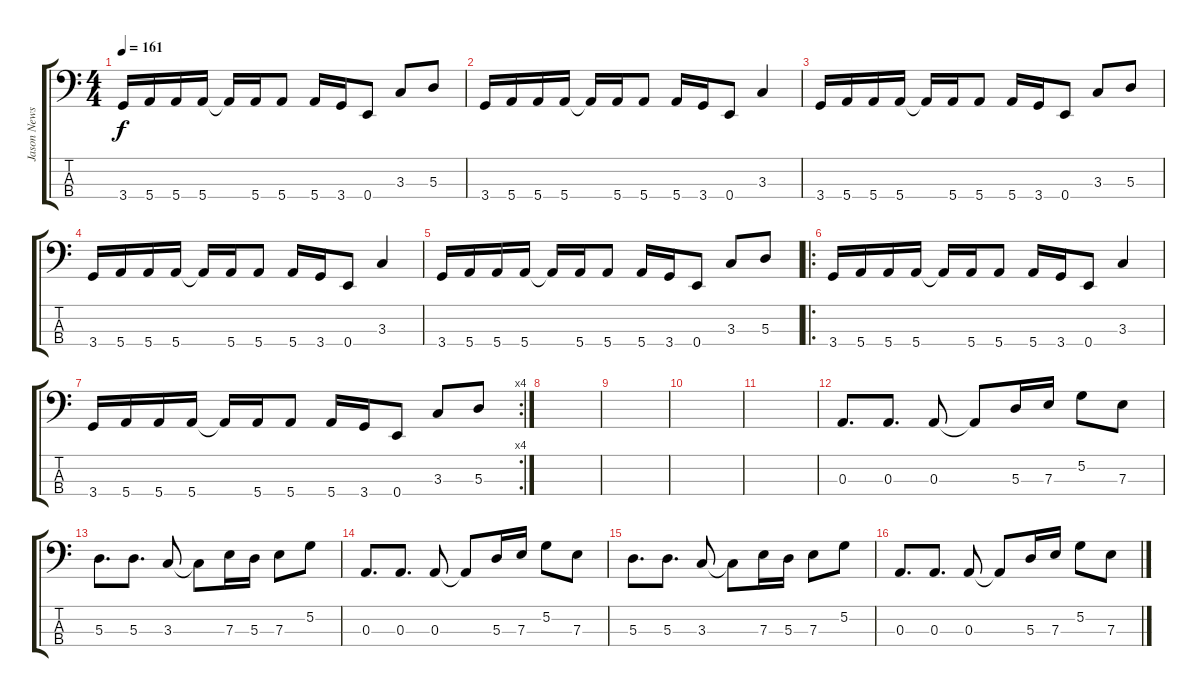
\track ("Jason Newsted" "Jason News") {instrument electricbassfinger}
\staff {score tabs}
\tuning (G2 D2 A1 E1) {hide}
\ts (4 4)
\tempo 161
\clef f4
\ks c
3.4.16{dy f} 5.4.16 5.4.16 5.4.16 5.4{t}.16 5.4.16 5.4.8 5.4.16 3.4.16 0.4.8 3.3.8 5.3.8 |
3.4.16 5.4.16 5.4.16 5.4.16 5.4{t}.16 5.4.16 5.4.8 5.4.16 3.4.16 0.4.8 3.3.4 |
3.4.16 5.4.16 5.4.16 5.4.16 5.4{t}.16 5.4.16 5.4.8 5.4.16 3.4.16 0.4.8 3.3.8 5.3.8 |
3.4.16 5.4.16 5.4.16 5.4.16 5.4{t}.16 5.4.16 5.4.8 5.4.16 3.4.16 0.4.8 3.3.4 |
3.4.16 5.4.16 5.4.16 5.4.16 5.4{t}.16 5.4.16 5.4.8 5.4.16 3.4.16 0.4.8 3.3.8 5.3.8 |
\ro
3.4.16 5.4.16 5.4.16 5.4.16 5.4{t}.16 5.4.16 5.4.8 5.4.16 3.4.16 0.4.8 3.3.4 |
\rc 4
3.4.16 5.4.16 5.4.16 5.4.16 5.4{t}.16 5.4.16 5.4.8 5.4.16 3.4.16 0.4.8 3.3.8 5.3.8 |
|
|
|
|
0.3.8{d} 0.3.8{d} 0.3.8 0.3{t}.8 5.3.16 7.3.16 5.2.8 7.3.8 |
5.3.8{d} 5.3.8{d} 3.3.8 3.3{t}.8 7.3.16 5.3.16 7.3.8 5.2.8 |
0.3.8{d} 0.3.8{d} 0.3.8 0.3{t}.8 5.3.16 7.3.16 5.2.8 7.3.8 |
5.3.8{d} 5.3.8{d} 3.3.8 3.3{t}.8 7.3.16 5.3.16 7.3.8 5.2.8 |
0.3.8{d} 0.3.8{d} 0.3.8 0.3{t}.8 5.3.16 7.3.16 5.2.8 7.3.8
